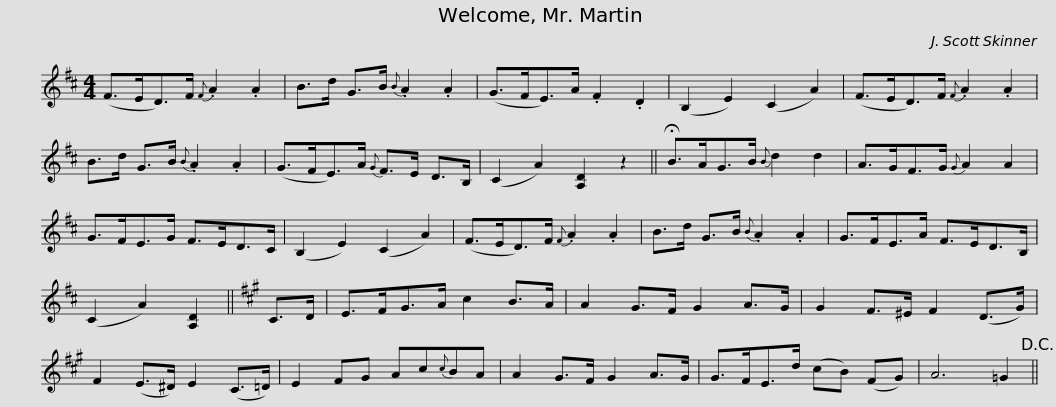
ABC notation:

X:1
L:1/8
M:4/4
I:linebreak $
K:D
V:1 treble
V:1
 (F>ED>)F{F} .A2 .A2 | B>d G>B{B} .A2 .A2 | (G>FE>)A .F2 .D2 | (B,2 E2) (C2 A2) | (F>ED>)F{F} .A2 .A2 | %5
 B>d G>B{B} .A2 .A2 |$ (G>FE>)A{G} F>E D>B, | (C2 A2) [A,D]2 z2 || !fermata!B>AG>B{B} d2 d2 | A>GF>G{G} A2 A2 | %10
 G>FE>G F>ED>C |$ (B,2 E2) (C2 A2) | (F>ED>)F{F} .A2 .A2 | B>d G>B{B} .A2 .A2 | G>FE>A F>ED>B, | %15
 (C2 A2) [A,D]2 ||[K:A] C>D |$ E>FG>A c2 B>A | A2 G>F G2 A>G | G2 F>^E F2 (D>G) | %20
 F2 (E>^D) E2 (C>=D) | E2 FG Ac{c}BA |$ A2 G>F G2 A>G | G>FE>d (cB) (FG) | A6 =G2!D.C.! || %25
